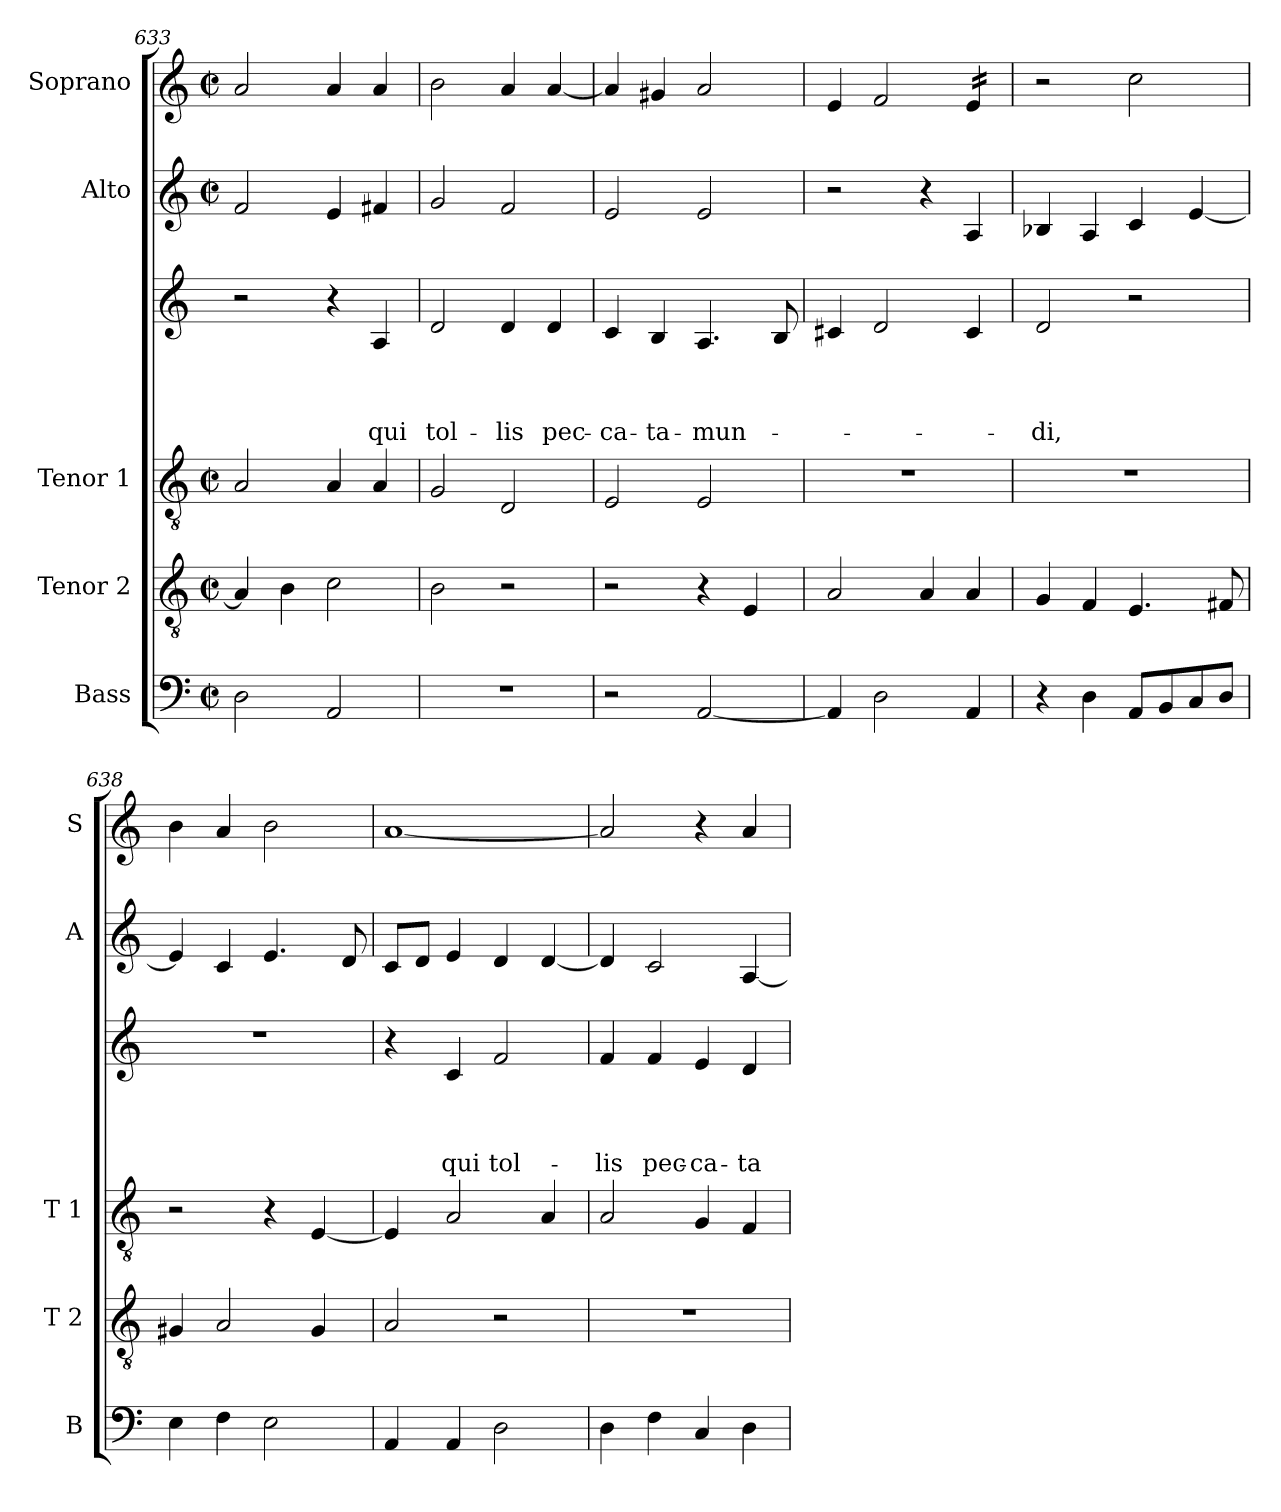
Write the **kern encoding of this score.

**kern	**kern	**kern	**kern	**text	**text	**text	**text	**kern	**kern
*part6	*part5	*part4	*part3	*part3	*part3	*part3	*part3	*part2	*part1
*staff6	*staff5	*staff4	*staff3	*staff3	*staff3	*staff3	*staff3	*staff2	*staff1
*I"Bass	*I"Tenor 2	*I"Tenor 1	*	*	*	*	*	*I"Alto	*I"Soprano
*I'B	*I'T 2	*I'T 1	*	*	*	*	*	*I'A	*I'S
*clefF4	*clefGv2	*clefGv2	*clefG2	*	*	*	*	*clefG2	*clefG2
*k[]	*k[]	*k[]	*k[]	*	*	*	*	*k[]	*k[]
*C:	*C:	*C:	*C:	*	*	*	*	*C:	*C:
*M2/2	*M2/2	*M2/2	*	*	*	*	*	*M2/2	*M2/2
*met(c|)	*met(c|)	*met(c|)	*	*	*	*	*	*met(c|)	*met(c|)
=633	=633	=633	=633	=633	=633	=633	=633	=633	=633
2D\	4A/]	2A/	2r	.	.	.	.	2f/	2a/
.	4B\	.	.	.	.	.	.	.	.
2AA/	2c\	4A/	4r	.	.	.	.	4e/	4a/
!	!	!	!	!	!	!	!LO:LY:b	!	!
.	.	4A/	4A/	.	.	.	-qui	4f#X/	4a/
=634	=634	=634	=634	=634	=634	=634	=634	=634	=634
!	!	!	!	!	!	!	!LO:LY:b	!	!
1r	2B\	2G/	2d/	.	.	.	tol-	2g/	2b\
!	!	!	!	!	!	!	!LO:LY:b	!	!
.	2r	2D/	4d/	.	.	.	-lis	2f/	4a/
!	!	!	!	!	!	!	!LO:LY:b	!	!
.	.	.	4d/	.	.	.	pec-	.	[<4a/
=635	=635	=635	=635	=635	=635	=635	=635	=635	=635
!	!	!	!	!	!	!	!LO:LY:b	!	!
2r	2r	2E/	4c/	.	.	.	-ca-	2e/	4a/]
!	!	!	!	!	!	!	!LO:LY:b	!	!
.	.	.	4B/	.	.	.	-ta-	.	4g#X/
!	!	!	!	!	!	!	!LO:LY:b	!	!
[<2AA/	4r	2E/	4.A/	.	.	.	-mun-	2e/	2a/
.	4E/	.	.	.	.	.	.	.	.
.	.	.	8B/	.	.	.	.	.	.
=636	=636	=636	=636	=636	=636	=636	=636	=636	=636
4AA/]	2A/	1r	4c#X/	.	.	.	.	2r	4e/
2D\	.	.	2d/	.	.	.	.	.	2f/
.	4A/	.	.	.	.	.	.	4r	.
*	*	*	*	*	*	*	*	*	*tremolo
4AA/	4A/	.	4c#/	.	.	.	.	4A/	16e/LL
.	.	.	.	.	.	.	.	.	16e/
.	.	.	.	.	.	.	.	.	16e/
.	.	.	.	.	.	.	.	.	16e/JJ
*	*	*	*	*	*	*	*	*	*Xtremolo
!!LO:PB:g=z
=637	=637	=637	=637	=637	=637	=637	=637	=637	=637
!	!	!	!	!	!	!	!LO:LY:b	!	!
4r	4G/	1r	2d/	.	.	.	-di,	4B-X/	2r
4D\	4F/	.	.	.	.	.	.	4A/	.
8AA/L	4.E/	.	2r	.	.	.	.	4c/	2cc\
8BB/	.	.	.	.	.	.	.	.	.
8C/	.	.	.	.	.	.	.	[<4e/	.
8D/J	8F#X/	.	.	.	.	.	.	.	.
=638	=638	=638	=638	=638	=638	=638	=638	=638	=638
4E\	4G#X/	2r	1r	.	.	.	.	4e/]	4b\
4F\	2A/	.	.	.	.	.	.	4c/	4a/
2E\	.	4r	.	.	.	.	.	4.e/	2b\
.	4G#/	[<4E/	.	.	.	.	.	.	.
.	.	.	.	.	.	.	.	8d/	.
=639	=639	=639	=639	=639	=639	=639	=639	=639	=639
4AA/	2A/	4E/]	4r	.	.	.	.	8c/L	[<1a
.	.	.	.	.	.	.	.	8d/J	.
!	!	!	!	!	!	!	!LO:LY:b	!	!
4AA/	.	2A/	4c/	.	.	.	qui	4e/	.
!	!	!	!	!	!	!	!LO:LY:b	!	!
2D\	2r	.	2f/	.	.	.	tol-	4d/	.
.	.	4A/	.	.	.	.	.	[<4d/	.
=640	=640	=640	=640	=640	=640	=640	=640	=640	=640
!	!	!	!	!	!	!	!LO:LY:b	!	!
4D\	1r	2A/	4f/	.	.	.	-lis	4d/]	2a/]
!	!	!	!	!	!	!	!LO:LY:b	!	!
4F\	.	.	4f/	.	.	.	pec-	2c/	.
!	!	!	!	!	!	!	!LO:LY:b	!	!
4C/	.	4G/	4e/	.	.	.	-ca-	.	4r
!	!	!	!	!	!	!	!LO:LY:b	!	!
4D\	.	4F/	4d/	.	.	.	-ta	[<4A/	4a/
=	=	=	=	=	=	=	=	=	=
*-	*-	*-	*-	*-	*-	*-	*-	*-	*-
